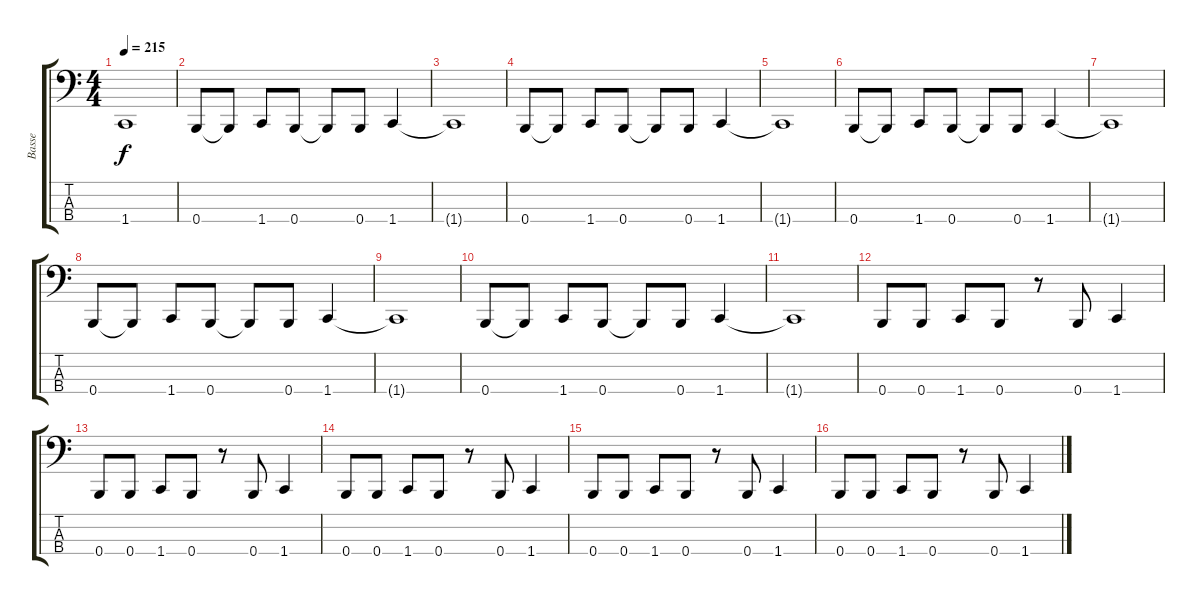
\track ("Basse" "Basse") {instrument electricbassfinger}
\staff {score tabs}
\tuning (D2 A1 E1 B0) {hide}
\ts (4 4)
\tempo 215
\clef f4
\ks c
1.4{t}.1{dy f} |
0.4.8 0.4{t}.8 1.4.8 0.4.8 0.4{t}.8 0.4.8 1.4.4 |
1.4{t}.1 |
0.4.8 0.4{t}.8 1.4.8 0.4.8 0.4{t}.8 0.4.8 1.4.4 |
1.4{t}.1 |
0.4.8 0.4{t}.8 1.4.8 0.4.8 0.4{t}.8 0.4.8 1.4.4 |
1.4{t}.1 |
0.4.8 0.4{t}.8 1.4.8 0.4.8 0.4{t}.8 0.4.8 1.4.4 |
1.4{t}.1 |
0.4.8 0.4{t}.8 1.4.8 0.4.8 0.4{t}.8 0.4.8 1.4.4 |
1.4{t}.1 |
0.4.8 0.4.8 1.4.8 0.4.8 r.8 0.4.8 1.4.4 |
0.4.8 0.4.8 1.4.8 0.4.8 r.8 0.4.8 1.4.4 |
0.4.8 0.4.8 1.4.8 0.4.8 r.8 0.4.8 1.4.4 |
0.4.8 0.4.8 1.4.8 0.4.8 r.8 0.4.8 1.4.4 |
0.4.8 0.4.8 1.4.8 0.4.8 r.8 0.4.8 1.4.4
